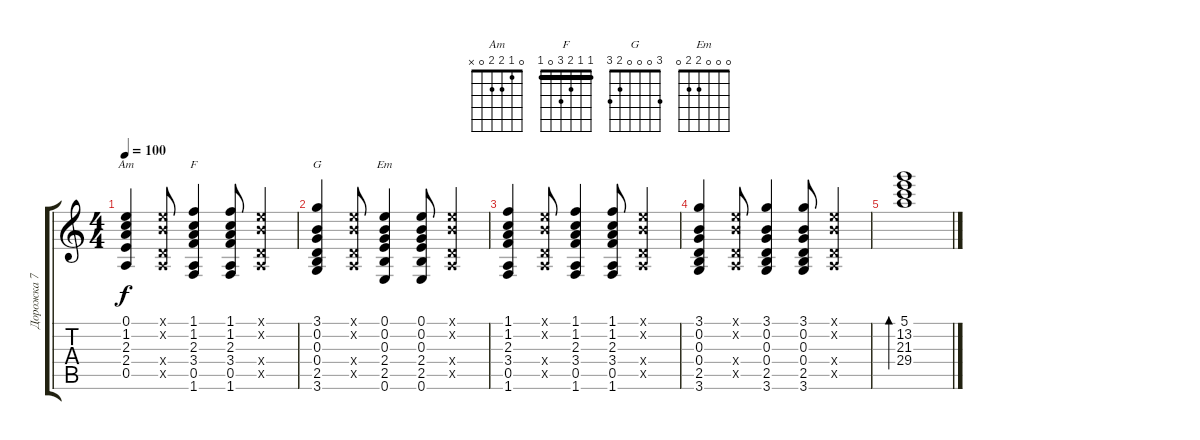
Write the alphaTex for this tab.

\track ("Дорожка 7" "Дорожка 7") {instrument acousticguitarsteel}
\staff {score tabs}
\tuning (E4 B3 G3 D3 A2 E2) {hide}
\chord ("Am" 0 1 2 2 0 x)
\chord ("F" 1 1 2 3 0 1) {barre 1}
\chord ("G" 3 0 0 0 2 3)
\chord ("Em" 0 0 0 2 2 0)
\ts (4 4)
\tempo 100
\clef g2
\ks c
(0.1 1.2 2.3 2.4 0.5).4{ch "Am" dy f} (0.1{x} 0.2{x} 0.4{x} 0.5{x}).8 (1.1 1.2 2.3 3.4 0.5 1.6).4{ch "F"} (1.1 1.2 2.3 3.4 0.5 1.6).8 (0.1{x} 0.2{x} 0.4{x} 0.5{x}).4 |
(3.1 0.2 0.3 0.4 2.5 3.6).4{ch "G"} (0.1{x} 0.2{x} 0.4{x} 0.5{x}).8 (0.1 0.2 0.3 2.4 2.5 0.6).4{ch "Em"} (0.1 0.2 0.3 2.4 2.5 0.6).8 (0.1{x} 0.2{x} 0.4{x} 0.5{x}).4 |
(1.1 1.2 2.3 3.4 0.5 1.6).4 (0.1{x} 0.2{x} 0.4{x} 0.5{x}).8 (1.1 1.2 2.3 3.4 0.5 1.6).4 (1.1 1.2 2.3 3.4 0.5 1.6).8 (0.1{x} 0.2{x} 0.4{x} 0.5{x}).4 |
(3.1 0.2 0.3 0.4 2.5 3.6).4 (0.1{x} 0.2{x} 0.4{x} 0.5{x}).8 (3.1 0.2 0.3 0.4 2.5 3.6).4 (3.1 0.2 0.3 0.4 2.5 3.6).8 (0.1{x} 0.2{x} 0.4{x} 0.5{x}).4 |
(5.1 13.2 21.3 29.4).1{bd 240}
